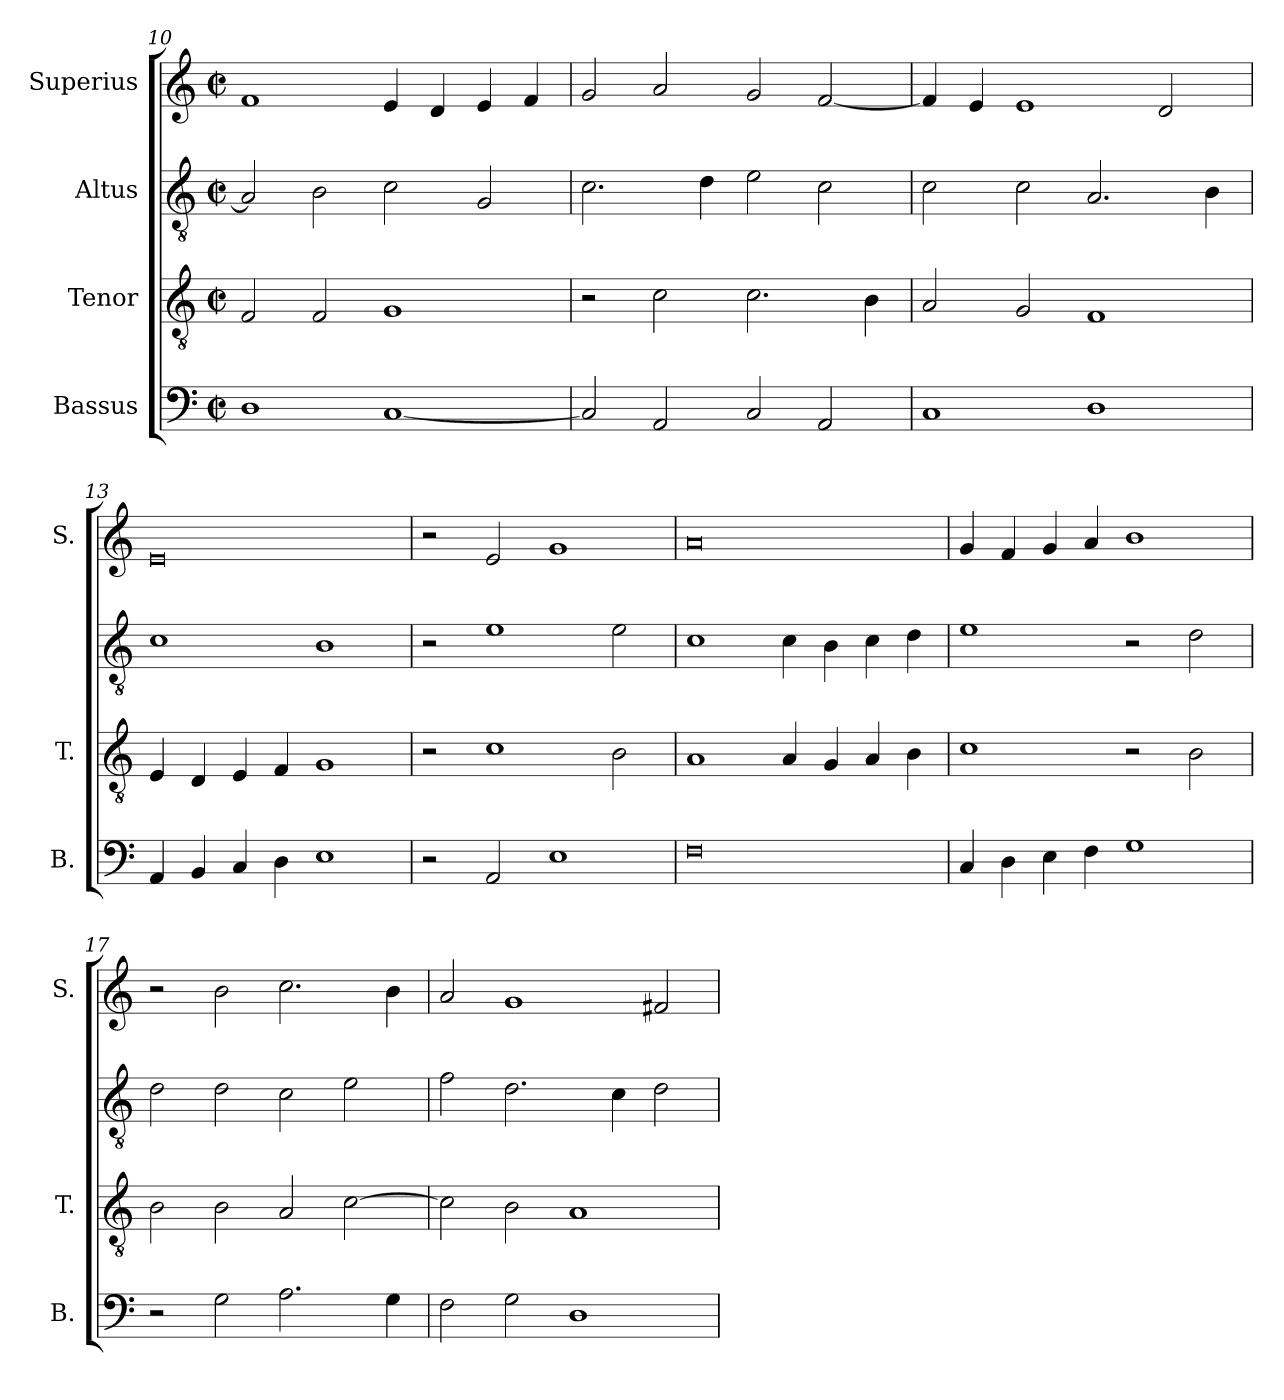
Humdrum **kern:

**kern	**kern	**kern	**kern
*part4	*part3	*part2	*part1
*staff4	*staff3	*staff2	*staff1
*I"Bassus	*I"Tenor	*I"Altus	*I"Superius
*I'B.	*I'T.	*	*I'S.
*clefF4	*clefGv2	*clefGv2	*clefG2
*	*ITrd7c12	*ITrd7c12	*
*k[]	*k[]	*k[]	*k[]
*C:	*C:	*C:	*C:
*M2/2	*M2/2	*M2/2	*M2/2
*met(c|)	*met(c|)	*met(c|)	*met(c|)
=10	=10	=10	=10
1Di	2FFi/	2AAi/]	1fi
.	2FFi/	2BBi\	.
[<1Ci	1GGi	2Ci\	4ei/
.	.	.	4di/
.	.	2GGi/	4ei/
.	.	.	4fi/
!!LO:PB:g=z
=11	=11	=11	=11
2Ci/]	2r	2.Ci\	2gi/
2AAi/	2Ci\	.	2ai/
.	.	4Di\	.
2Ci/	2.Ci\	2Ei\	2gi/
2AAi/	.	2Ci\	[<2fi/
.	4BBi\	.	.
=12	=12	=12	=12
1Ci	2AAi/	2Ci\	4fi/]
.	.	.	4ei/
.	2GGi/	2Ci\	1ei
1Di	1FFi	2.AAi/	.
.	.	.	2di/
.	.	4BBi\	.
=13	=13	=13	=13
4AAi/	4EEi/	1Ci	0ei
4BBi/	4DDi/	.	.
4Ci/	4EEi/	.	.
4Di\	4FFi/	.	.
1Ei	1GGi	1BBi	.
=14	=14	=14	=14
2r	2r	2r	2r
2AAi/	1Ci	1Ei	2ei/
1Ei	.	.	1gi
.	2BBi\	2Ei\	.
=15	=15	=15	=15
0Fi	1AAi	1Ci	0ai
.	4AAi/	4Ci\	.
.	4GGi/	4BBi\	.
.	4AAi/	4Ci\	.
.	4BBi\	4Di\	.
!!LO:LB:g=z
=16	=16	=16	=16
4Ci/	1Ci	1Ei	4gi/
4Di\	.	.	4fi/
4Ei\	.	.	4gi/
4Fi\	.	.	4ai/
1Gi	2r	2r	1bi
.	2BBi\	2Di\	.
=17	=17	=17	=17
2r	2BBi\	2Di\	2r
2Gi\	2BBi\	2Di\	2bi\
2.Ai\	2AAi/	2Ci\	2.cci\
.	[>2Ci\	2Ei\	.
4Gi\	.	.	4bi\
=18	=18	=18	=18
2Fi\	2Ci\]	2Fi\	2ai/
2Gi\	2BBi\	2.Di\	1gi
1Di	1AAi	.	.
.	.	4Ci\	.
.	.	2Di\	2f#Xi/
=	=	=	=
*-	*-	*-	*-
